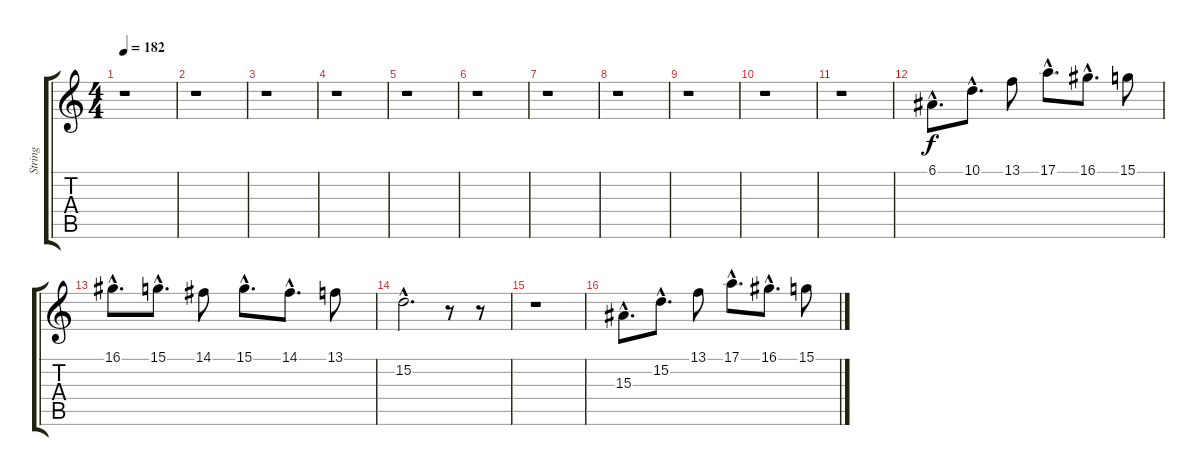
\track ("String" "String") {instrument stringensemble1}
\staff {score tabs}
\tuning (E4 B3 G3 D3 A2 E2) {hide}
\ts (4 4)
\tempo 182
\clef g2
\ks c
r.1{dy f} |
r.1 |
r.1 |
r.1 |
r.1 |
r.1 |
r.1 |
r.1 |
r.1 |
r.1 |
r.1 |
6.1{hac}.8{d} 10.1{hac}.8{d} 13.1.8 17.1{hac}.8{d} 16.1{hac}.8{d} 15.1.8 |
16.1{hac}.8{d} 15.1{hac}.8{d} 14.1.8 15.1{hac}.8{d} 14.1{hac}.8{d} 13.1.8 |
15.2{hac}.2{d} r.8 r.8 |
r.1 |
15.3{hac}.8{d} 15.2{hac}.8{d} 13.1.8 17.1{hac}.8{d} 16.1{hac}.8{d} 15.1.8
